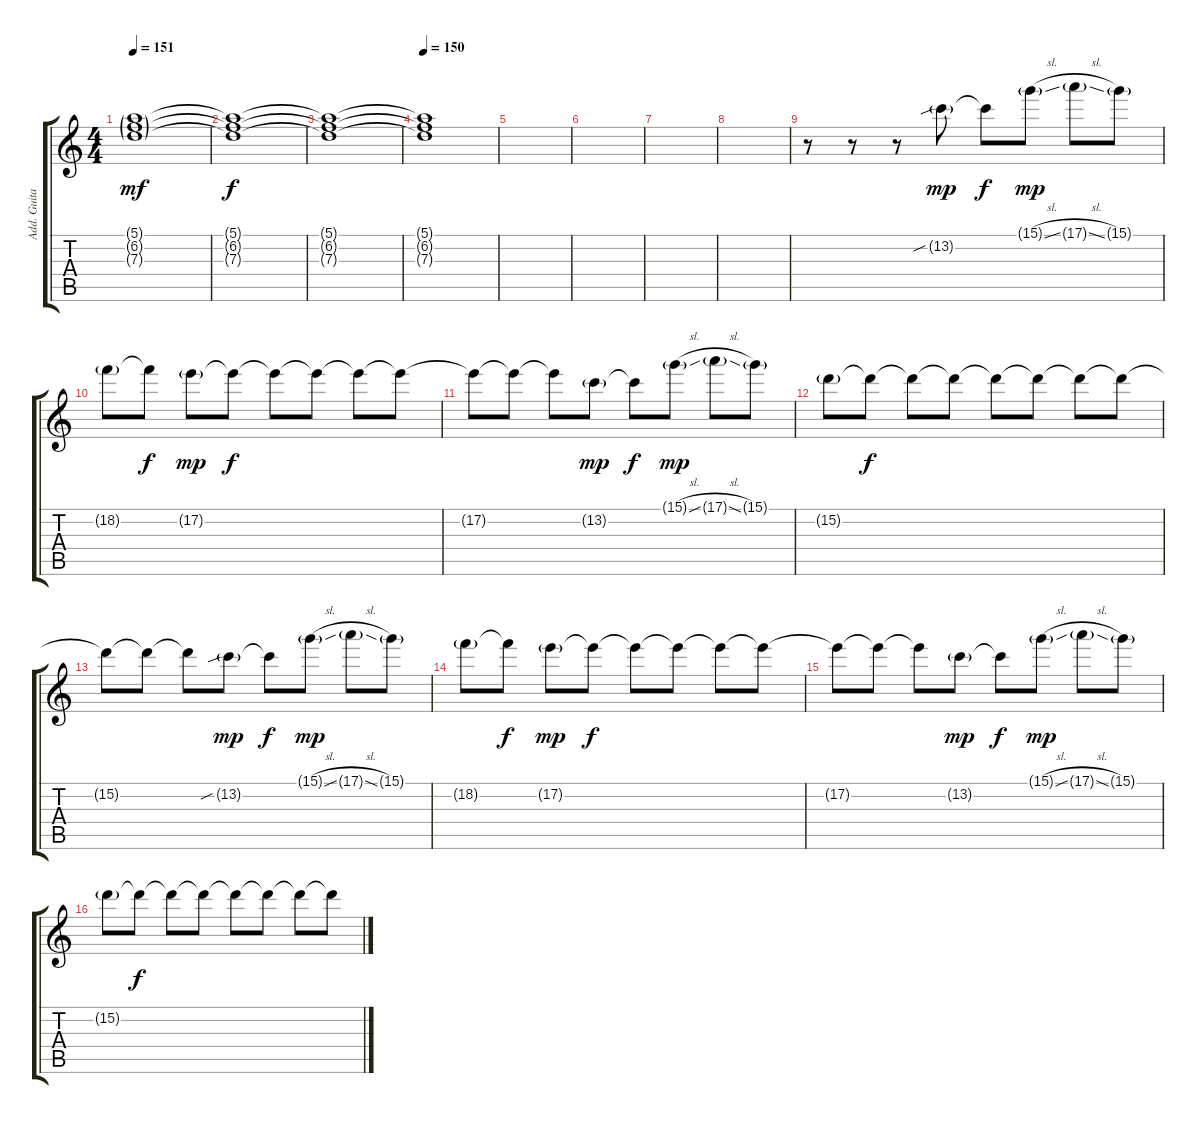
\track ("Add. Guitar/Effects" "Add. Guita") {instrument distortionguitar}
\staff {score tabs}
\tuning (E4 B3 G3 D3 A2 E2) {hide}
\ts (4 4)
\tempo 151
\clef g2
\ks c
(5.1{g} 6.2{g} 7.3{g}).1{dy mf} |
(5.1{t} 6.2{t} 7.3{t}).1{dy f} |
(5.1{t} 6.2{t} 7.3{t}).1 |
\tempo 150
(5.1{t} 6.2{t} 7.3{t}).1 |
|
|
|
|
r.8 r.8 r.8 13.2{sib g}.8{dy mp} 13.2{t}.8{dy f} 15.1{sl g}.8{dy mp} 17.1{sl g}.8 15.1{g}.8 |
18.2{g}.8 18.2{t}.8{dy f} 17.2{g}.8{dy mp} 17.2{t}.8{dy f} 17.2{t}.8 17.2{t}.8 17.2{t}.8 17.2{t}.8 |
17.2{t}.8 17.2{t}.8 17.2{t}.8 13.2{g}.8{dy mp} 13.2{t}.8{dy f} 15.1{sl g}.8{dy mp} 17.1{sl g}.8 15.1{g}.8 |
15.2{g}.8 15.2{t}.8{dy f} 15.2{t}.8 15.2{t}.8 15.2{t}.8 15.2{t}.8 15.2{t}.8 15.2{t}.8 |
15.2{t}.8 15.2{t}.8 15.2{t}.8 13.2{sib g}.8{dy mp} 13.2{t}.8{dy f} 15.1{sl g}.8{dy mp} 17.1{sl g}.8 15.1{g}.8 |
18.2{g}.8 18.2{t}.8{dy f} 17.2{g}.8{dy mp} 17.2{t}.8{dy f} 17.2{t}.8 17.2{t}.8 17.2{t}.8 17.2{t}.8 |
17.2{t}.8 17.2{t}.8 17.2{t}.8 13.2{g}.8{dy mp} 13.2{t}.8{dy f} 15.1{sl g}.8{dy mp} 17.1{sl g}.8 15.1{g}.8 |
15.2{g}.8 15.2{t}.8{dy f} 15.2{t}.8 15.2{t}.8 15.2{t}.8 15.2{t}.8 15.2{t}.8 15.2{t}.8
